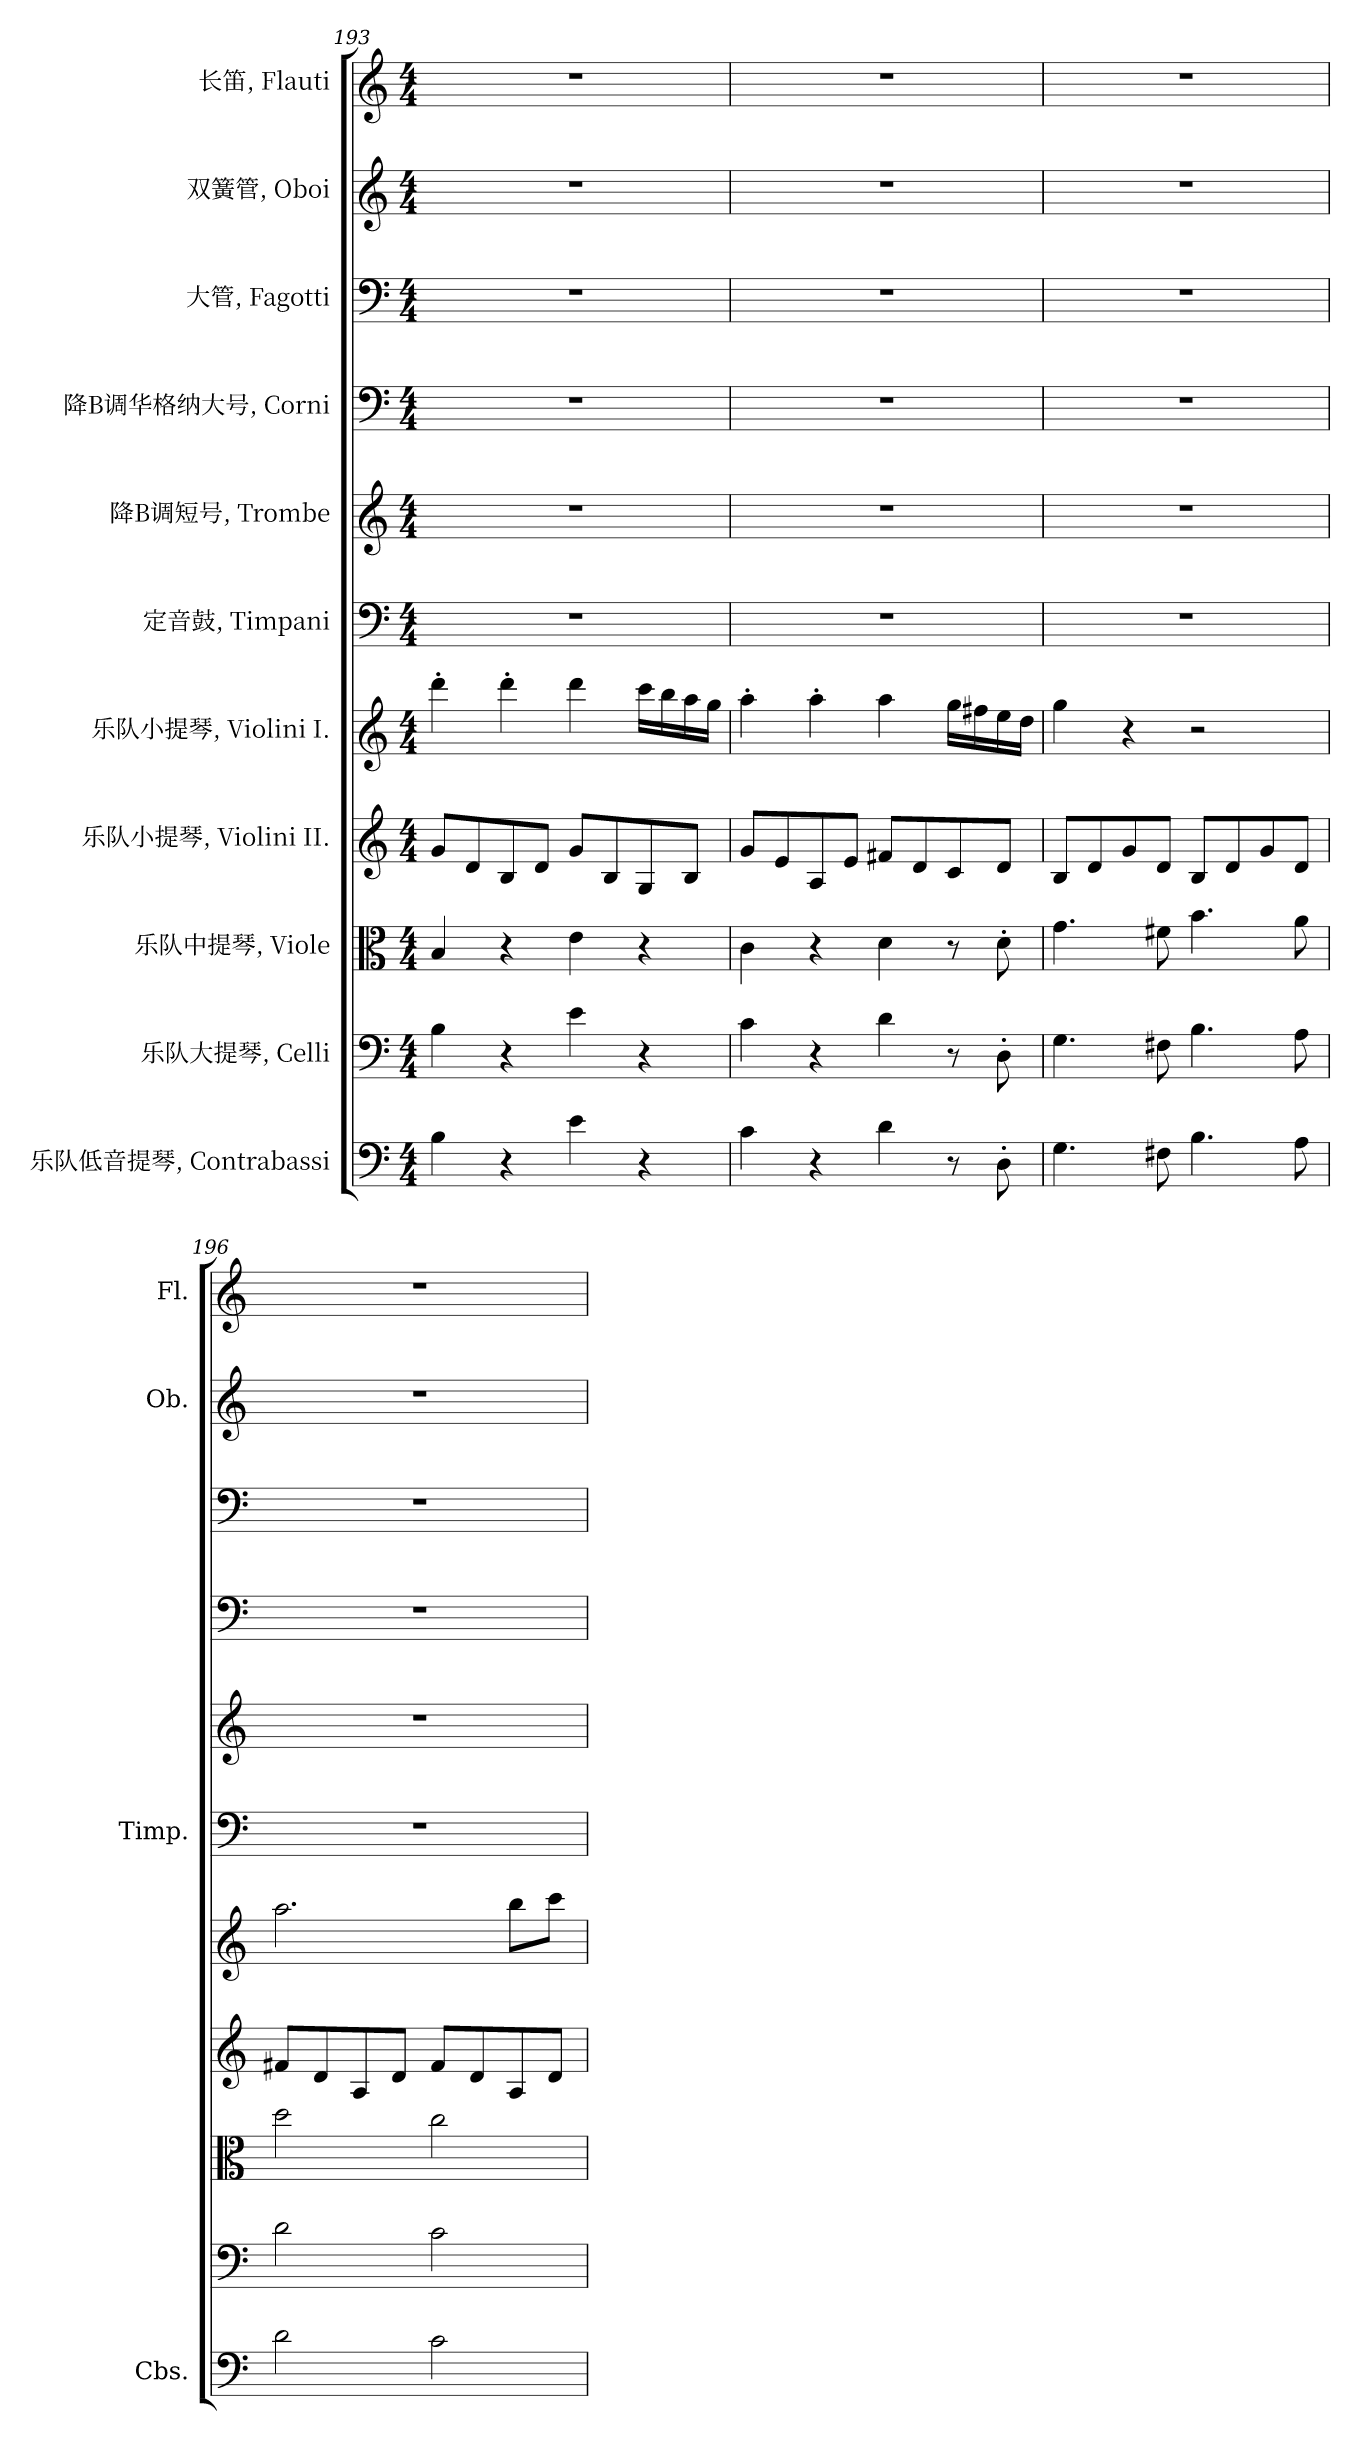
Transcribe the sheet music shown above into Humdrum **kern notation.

**kern	**kern	**kern	**kern	**kern	**kern	**kern	**kern	**kern	**kern	**kern
*part11	*part10	*part9	*part8	*part7	*part6	*part5	*part4	*part3	*part2	*part1
*staff11	*staff10	*staff9	*staff8	*staff7	*staff6	*staff5	*staff4	*staff3	*staff2	*staff1
*I"乐队低音提琴, Contrabassi	*I"乐队大提琴, Celli	*I"乐队中提琴, Viole	*I"乐队小提琴, Violini II.	*I"乐队小提琴, Violini I.	*I"定音鼓, Timpani	*I"降B调短号, Trombe	*I"降B调华格纳大号, Corni	*I"大管, Fagotti	*I"双簧管, Oboi	*I"长笛, Flauti
*I'Cbs.	*	*	*	*	*I'Timp.	*	*	*	*I'Ob.	*I'Fl.
*clefF4	*clefF4	*clefC3	*clefG2	*clefG2	*clefF4	*clefG2	*clefF4	*clefF4	*clefG2	*clefG2
*ITrd7c12	*	*	*	*	*	*ITrd1c2	*ITrd1c2	*	*	*
*k[]	*k[]	*k[]	*k[]	*k[]	*k[]	*k[b-e-]	*k[b-e-]	*k[]	*k[]	*k[]
*M4/4	*M4/4	*M4/4	*M4/4	*M4/4	*M4/4	*M4/4	*M4/4	*M4/4	*M4/4	*M4/4
=193	=193	=193	=193	=193	=193	=193	=193	=193	=193	=193
4BB\	4B\	4B/	8g/L	4ddd'\	1r	1r	1r	1r	1r	1r
.	.	.	8d/	.	.	.	.	.	.	.
4r	4r	4r	8B/	4ddd'\	.	.	.	.	.	.
.	.	.	8d/J	.	.	.	.	.	.	.
4E\	4e\	4e\	8g/L	4ddd\	.	.	.	.	.	.
.	.	.	8B/	.	.	.	.	.	.	.
4r	4r	4r	8G/	16ccc\LL	.	.	.	.	.	.
.	.	.	.	16bb\	.	.	.	.	.	.
.	.	.	8B/J	16aa\	.	.	.	.	.	.
.	.	.	.	16gg\JJ	.	.	.	.	.	.
!!LO:PB:g=z
=194	=194	=194	=194	=194	=194	=194	=194	=194	=194	=194
4C\	4c\	4c\	8g/L	4aa'\	1r	1r	1r	1r	1r	1r
.	.	.	8e/	.	.	.	.	.	.	.
4r	4r	4r	8A/	4aa'\	.	.	.	.	.	.
.	.	.	8e/J	.	.	.	.	.	.	.
4D\	4d\	4d\	8f#X/L	4aa\	.	.	.	.	.	.
.	.	.	8d/	.	.	.	.	.	.	.
8r	8r	8r	8c/	16gg\LL	.	.	.	.	.	.
.	.	.	.	16ff#X\	.	.	.	.	.	.
8DD'\	8D'\	8d'\	8d/J	16ee\	.	.	.	.	.	.
.	.	.	.	16dd\JJ	.	.	.	.	.	.
=195	=195	=195	=195	=195	=195	=195	=195	=195	=195	=195
4.GG\	4.G\	4.g\	8B/L	4gg\	1r	1r	1r	1r	1r	1r
.	.	.	8d/	.	.	.	.	.	.	.
.	.	.	8g/	4r	.	.	.	.	.	.
8FF#X\	8F#X\	8f#X\	8d/J	.	.	.	.	.	.	.
4.BB\	4.B\	4.b\	8B/L	2r	.	.	.	.	.	.
.	.	.	8d/	.	.	.	.	.	.	.
.	.	.	8g/	.	.	.	.	.	.	.
8AA\	8A\	8a\	8d/J	.	.	.	.	.	.	.
=196	=196	=196	=196	=196	=196	=196	=196	=196	=196	=196
2D\	2d\	2dd\	8f#X/L	2.aa\	1r	1r	1r	1r	1r	1r
.	.	.	8d/	.	.	.	.	.	.	.
.	.	.	8A/	.	.	.	.	.	.	.
.	.	.	8d/J	.	.	.	.	.	.	.
2C\	2c\	2cc\	8f#/L	.	.	.	.	.	.	.
.	.	.	8d/	.	.	.	.	.	.	.
.	.	.	8A/	8bb\L	.	.	.	.	.	.
.	.	.	8d/J	8ccc\J	.	.	.	.	.	.
=	=	=	=	=	=	=	=	=	=	=
*-	*-	*-	*-	*-	*-	*-	*-	*-	*-	*-
